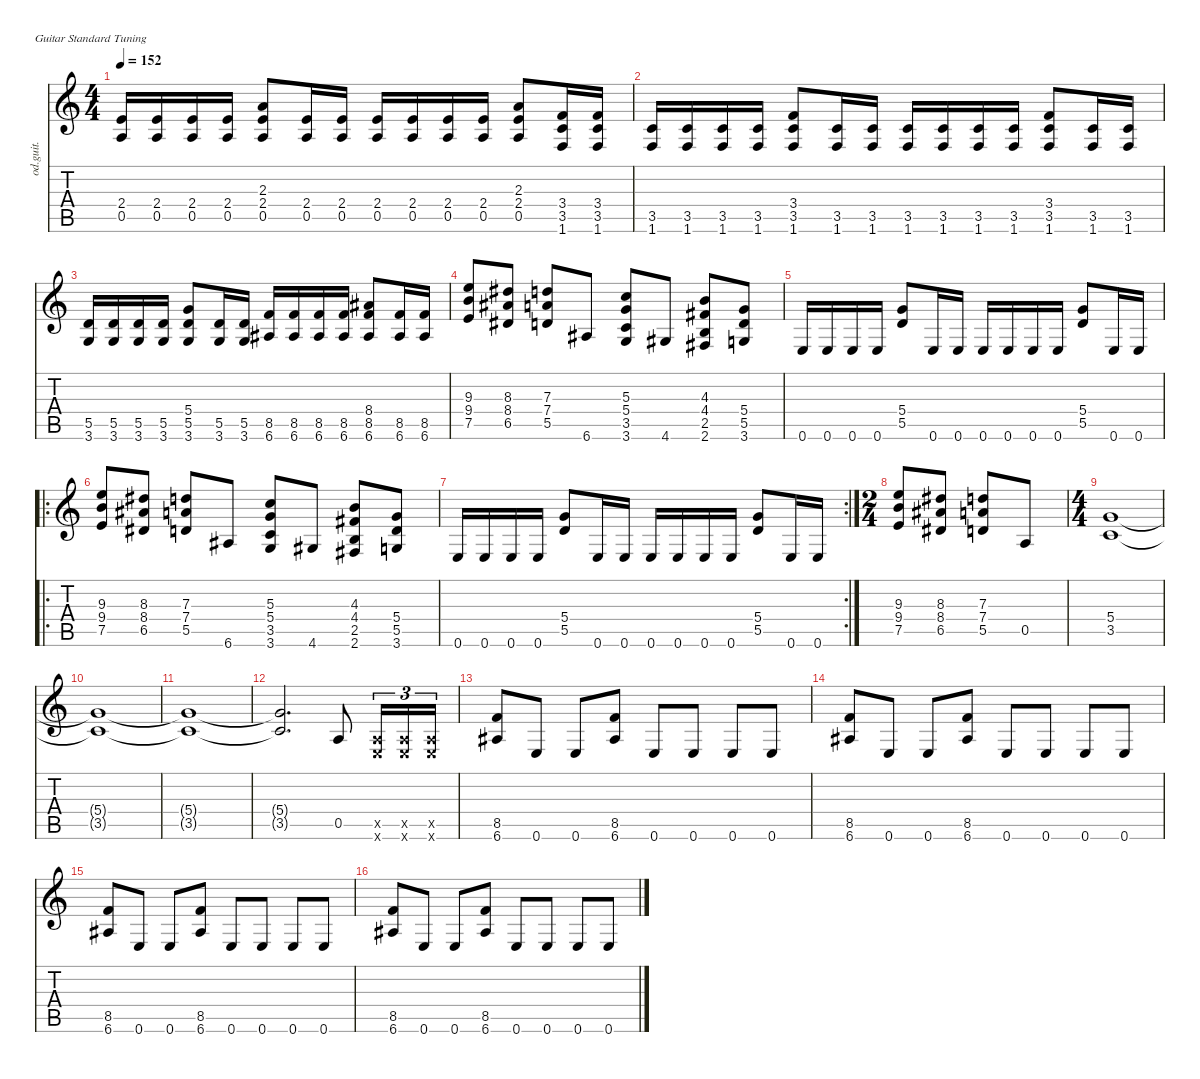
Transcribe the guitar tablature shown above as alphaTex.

\defaultSystemsLayout 4
\hideDynamics
\bracketExtendMode nobrackets
\track ("Rhythm 1" "od.guit.") {instrument overdrivenguitar}
\staff {score tabs}
\tuning (E4 B3 G3 D3 A2 E2)
\ts (4 4)
\tempo 152
\clef g2
\ks c
(2.4 0.5).16{dy f} (2.4 0.5).16 (2.4 0.5).16 (2.4 0.5).16 (2.3 2.4 0.5).8 (2.4 0.5).16 (2.4 0.5).16 (2.4 0.5).16 (2.4 0.5).16 (2.4 0.5).16 (2.4 0.5).16 (2.3 2.4 0.5).8 (3.4 3.5 1.6).16 (3.4 3.5 1.6).16 |
(3.5 1.6).16 (3.5 1.6).16 (3.5 1.6).16 (3.5 1.6).16 (3.4 3.5 1.6).8 (3.5 1.6).16 (3.5 1.6).16 (3.5 1.6).16 (3.5 1.6).16 (3.5 1.6).16 (3.5 1.6).16 (3.4 3.5 1.6).8 (3.5 1.6).16 (3.5 1.6).16 |
(5.5 3.6).16 (5.5 3.6).16 (5.5 3.6).16 (5.5 3.6).16 (5.4 5.5 3.6).8 (5.5 3.6).16 (5.5 3.6).16 (8.5 6.6{acc #}).16 (8.5 6.6{acc #}).16 (8.5 6.6{acc #}).16 (8.5 6.6{acc #}).16 (8.4{acc #} 8.5 6.6{acc #}).8 (8.5 6.6{acc #}).16 (8.5 6.6{acc #}).16 |
(9.3 9.4 7.5).8 (8.3{acc #} 8.4{acc #} 6.5{acc #}).8 (7.3 7.4 5.5).8 6.6{acc #}.8{dy mf} (5.3 5.4 3.5 3.6).8{dy f} 4.6{acc #}.8{dy mf} (4.3 4.4{acc #} 2.5 2.6{acc #}).8{dy f} (5.4 5.5 3.6).8 |
0.6.16 0.6.16 0.6.16 0.6.16 (5.4 5.5).8 0.6.16 0.6.16 0.6.16 0.6.16 0.6.16 0.6.16 (5.4 5.5).8 0.6.16 0.6.16 |
\ro
(9.3 9.4 7.5).8 (8.3{acc #} 8.4{acc #} 6.5{acc #}).8 (7.3 7.4 5.5).8 6.6{acc #}.8{dy mf} (5.3 5.4 3.5 3.6).8{dy f} 4.6{acc #}.8{dy mf} (4.3 4.4{acc #} 2.5 2.6{acc #}).8{dy f} (5.4 5.5 3.6).8 |
\rc 2
0.6.16 0.6.16 0.6.16 0.6.16 (5.4 5.5).8 0.6.16 0.6.16 0.6.16 0.6.16 0.6.16 0.6.16 (5.4 5.5).8 0.6.16 0.6.16 |
\ts (2 4)
(9.3 9.4 7.5).8 (8.3{acc #} 8.4{acc #} 6.5{acc #}).8 (7.3 7.4 5.5).8 0.5.8 |
\ts (4 4)
(5.4 3.5).1 |
(5.4{t} 3.5{t}).1 |
(5.4{t} 3.5{t}).1 |
(5.4{t} 3.5{t}).2{d instrument guitarfretnoise} 0.5.8 (0.5{x} 0.6{x}).16{tu (3 2)} (0.5{x} 0.6{x}).16{tu (3 2)} (0.5{x} 0.6{x}).16{tu (3 2)} |
(8.5 6.6{acc #}).8 0.6.8 0.6.8 (8.5 6.6{acc #}).8 0.6.8 0.6.8 0.6.8 0.6.8 |
(8.5 6.6{acc #}).8 0.6.8 0.6.8 (8.5 6.6{acc #}).8 0.6.8 0.6.8 0.6.8 0.6.8 |
(8.5 6.6{acc #}).8 0.6.8 0.6.8 (8.5 6.6{acc #}).8 0.6.8 0.6.8 0.6.8 0.6.8 |
(8.5 6.6{acc #}).8 0.6.8 0.6.8 (8.5 6.6{acc #}).8 0.6.8 0.6.8 0.6.8 0.6.8
